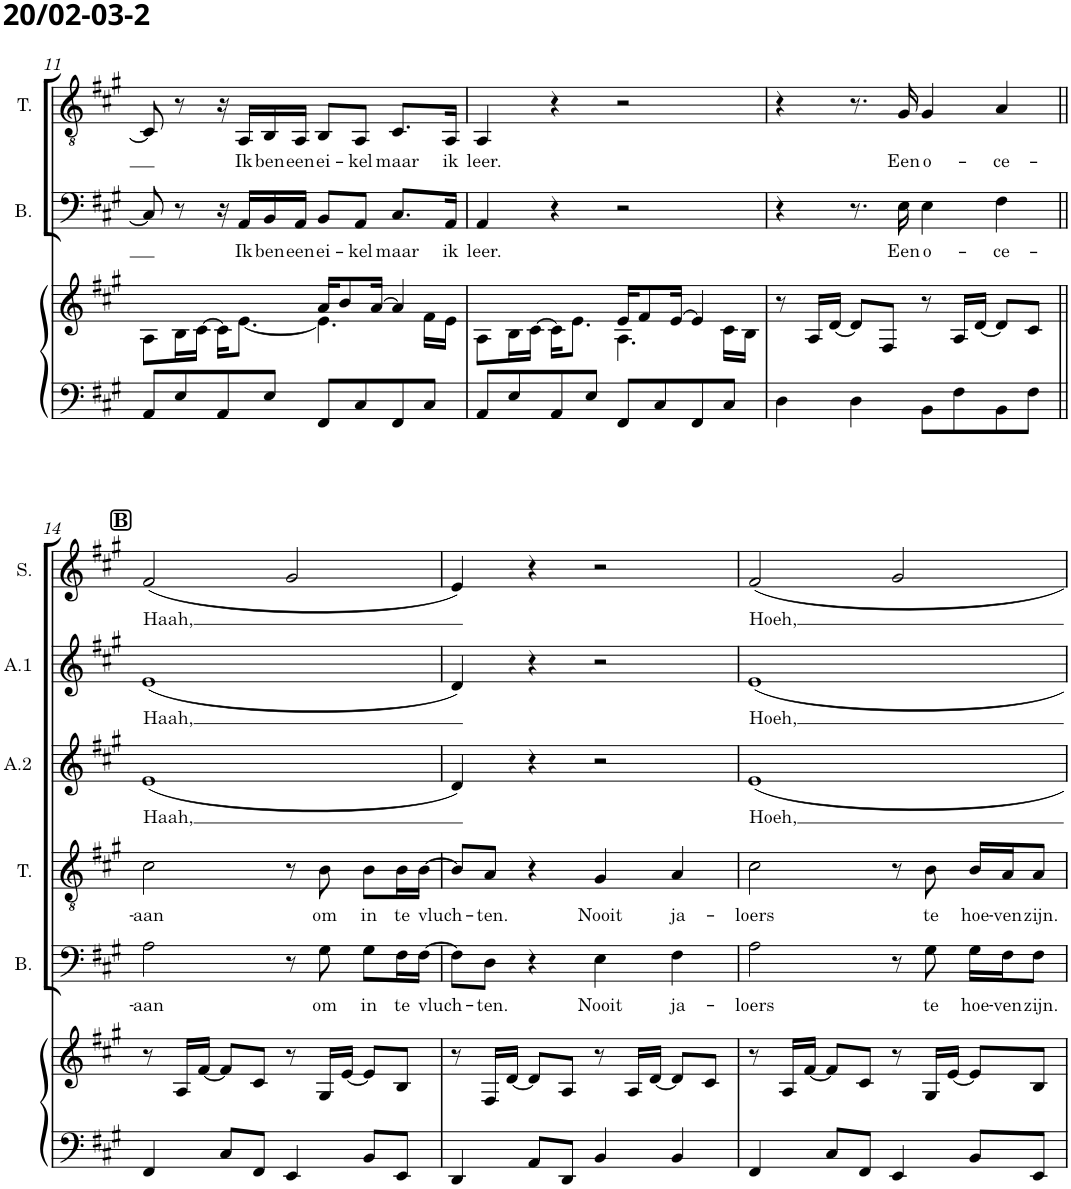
**kern	**kern	**kern	**text	**kern	**text	**kern	**text	**kern	**text	**kern	**text
*part6	*part6	*part5	*part5	*part4	*part4	*part3	*part3	*part2	*part2	*part1	*part1
*staff7	*staff6	*staff5	*staff5	*staff4	*staff4	*staff3	*staff3	*staff2	*staff2	*staff1	*staff1
*I"Piano	*	*I"Bass	*	*I"Tenor	*	*I"Alt 2	*	*I"Alt 1	*	*I"Sopraan	*
*I'Pno	*	*I'B.	*	*I'T.	*	*I'A.2	*	*I'A.1	*	*I'S.	*
!!LO:PB:g=z
*clefF4	*clefG2	*clefF4	*	*clefGv2	*	*clefG2	*	*clefG2	*	*clefG2	*
*	*	*Trd12c21	*	*	*	*	*	*	*	*Trd1c2	*
*k[f#c#g#]	*k[f#c#g#]	*k[f#c#g#]	*	*k[f#c#g#]	*	*k[f#c#g#]	*	*k[f#c#g#]	*	*k[f#c#g#]	*
*M4/4	*M4/4	*M4/4	*	*M4/4	*	*M4/4	*	*M4/4	*	*M4/4	*
=11	=11	=11	=11	=11	=11	=11	=11	=11	=11	=11	=11
*	*^	*	*	*	*	*	*	*	*	*	*
8AA/L	8A\L	2ryy	8C#/]	.	8C#/]	.	1r	.	1r	.	1r	.
8E/	16B\L	.	8r	.	8r	.	.	.	.	.	.	.
.	[16c#\JJ	.	.	.	.	.	.	.	.	.	.	.
8AA/	16c#\KL]	.	16r	.	16r	.	.	.	.	.	.	.
!	!	!	!	!LO:LY:b	!	!LO:LY:b	!	!	!	!	!	!
.	[8.e\J	.	16AA/LL	Ik	16AA/LL	Ik	.	.	.	.	.	.
!	!	!	!	!LO:LY:b	!	!LO:LY:b	!	!	!	!	!	!
8E/J	.	.	16BB/	ben	16BB/	ben	.	.	.	.	.	.
!	!	!	!	!LO:LY:b	!	!LO:LY:b	!	!	!	!	!	!
.	.	.	16AA/JJ	een	16AA/JJ	een	.	.	.	.	.	.
!	!	!	!	!LO:LY:b	!	!LO:LY:b	!	!	!	!	!	!
8FF#/L	4.e\]	16a/KL	8BB/L	ei-	8BB/L	ei-	.	.	.	.	.	.
.	.	8b/	.	.	.	.	.	.	.	.	.	.
!	!	!	!	!LO:LY:b	!	!LO:LY:b	!	!	!	!	!	!
8C#/	.	.	8AA/J	-kel	8AA/J	-kel	.	.	.	.	.	.
.	.	[16a/Jk	.	.	.	.	.	.	.	.	.	.
!	!	!	!	!LO:LY:b	!	!LO:LY:b	!	!	!	!	!	!
8FF#/	.	4a/]	8.C#/L	maar	8.C#/L	maar	.	.	.	.	.	.
8C#/J	16f#\LL	.	.	.	.	.	.	.	.	.	.	.
!	!	!	!	!LO:LY:b	!	!LO:LY:b	!	!	!	!	!	!
.	16e\JJ	.	16AA/Jk	ik	16AA/Jk	ik	.	.	.	.	.	.
=12	=12	=12	=12	=12	=12	=12	=12	=12	=12	=12	=12	=12
!	!	!	!	!LO:LY:b	!	!LO:LY:b	!	!	!	!	!	!
8AA/L	8A\L	2ryy	4AA/	leer.	4AA/	leer.	1r	.	1r	.	1r	.
8E/	16B\L	.	.	.	.	.	.	.	.	.	.	.
.	[16c#\JJ	.	.	.	.	.	.	.	.	.	.	.
8AA/	16c#\KL]	.	4r	.	4r	.	.	.	.	.	.	.
.	8.e\J	.	.	.	.	.	.	.	.	.	.	.
8E/J	.	.	.	.	.	.	.	.	.	.	.	.
8FF#/L	4.A\	16e/KL	2r	.	2r	.	.	.	.	.	.	.
.	.	8f#/	.	.	.	.	.	.	.	.	.	.
8C#/	.	.	.	.	.	.	.	.	.	.	.	.
.	.	[16e/Jk	.	.	.	.	.	.	.	.	.	.
8FF#/	.	4e/]	.	.	.	.	.	.	.	.	.	.
8C#/J	16c#\LL	.	.	.	.	.	.	.	.	.	.	.
.	16B\JJ	.	.	.	.	.	.	.	.	.	.	.
*	*v	*v	*	*	*	*	*	*	*	*	*	*
=13	=13	=13	=13	=13	=13	=13	=13	=13	=13	=13	=13
4D\	8r	4r	.	4r	.	1r	.	1r	.	1r	.
.	16A/LL	.	.	.	.	.	.	.	.	.	.
.	[16d/JJ	.	.	.	.	.	.	.	.	.	.
4D\	8d/L]	8.r	.	8.r	.	.	.	.	.	.	.
.	8F#/J	.	.	.	.	.	.	.	.	.	.
!	!	!	!LO:LY:b	!	!LO:LY:b	!	!	!	!	!	!
.	.	16E\	Een	16G#/	Een	.	.	.	.	.	.
!	!	!	!LO:LY:b	!	!LO:LY:b	!	!	!	!	!	!
8BB\L	8r	4E\	o-	4G#/	o-	.	.	.	.	.	.
8F#\	16A/LL	.	.	.	.	.	.	.	.	.	.
.	[16d/JJ	.	.	.	.	.	.	.	.	.	.
!	!	!	!LO:LY:b	!	!LO:LY:b	!	!	!	!	!	!
8BB\	8d/L]	4F#\	-ce-	4A/	-ce-	.	.	.	.	.	.
8F#\J	8c#/J	.	.	.	.	.	.	.	.	.	.
!!LO:LB:g=z
!!LO:REH:place=s1:a:B:cj:fs=11:t=B
=14||	=14||	=14||	=14||	=14||	=14||	=14||	=14||	=14||	=14||	=14||	=14||
!	!	!	!LO:LY:b	!	!LO:LY:b	!	!LO:LY:b	!	!LO:LY:b	!	!LO:LY:b
4FF#/	8r	2A\	-aan	2c#\	-aan	(1e	Haah,	(1e	Haah,	(2f#/	Haah,
.	16A/LL	.	.	.	.	.	.	.	.	.	.
.	[16f#/JJ	.	.	.	.	.	.	.	.	.	.
8C#/L	8f#/L]	.	.	.	.	.	.	.	.	.	.
8FF#/J	8c#/J	.	.	.	.	.	.	.	.	.	.
4EE/	8r	8r	.	8r	.	.	.	.	.	2g#/	.
!	!	!	!LO:LY:b	!	!LO:LY:b	!	!	!	!	!	!
.	16G#/LL	8G#\	om	8B\	om	.	.	.	.	.	.
.	[16e/JJ	.	.	.	.	.	.	.	.	.	.
!	!	!	!LO:LY:b	!	!LO:LY:b	!	!	!	!	!	!
8BB/L	8e/L]	8G#\L	in	8B\L	in	.	.	.	.	.	.
!	!	!	!LO:LY:b	!	!LO:LY:b	!	!	!	!	!	!
8EE/J	8B/J	16F#\L	te	16B\L	te	.	.	.	.	.	.
!	!	!	!LO:LY:b	!	!LO:LY:b	!	!	!	!	!	!
.	.	[16F#\JJ	vluch-	[16B\JJ	vluch-	.	.	.	.	.	.
=15	=15	=15	=15	=15	=15	=15	=15	=15	=15	=15	=15
4DD/	8r	8F#\L]	.	8B/L]	.	4d/)	.	4d/)	.	4e/)	.
!	!	!	!LO:LY:b	!	!LO:LY:b	!	!	!	!	!	!
.	16F#/LL	8D\J	-ten.	8A/J	-ten.	.	.	.	.	.	.
.	[16d/JJ	.	.	.	.	.	.	.	.	.	.
8AA/L	8d/L]	4r	.	4r	.	4r	.	4r	.	4r	.
8DD/J	8A/J	.	.	.	.	.	.	.	.	.	.
!	!	!	!LO:LY:b	!	!LO:LY:b	!	!	!	!	!	!
4BB/	8r	4E\	Nooit	4G#/	Nooit	2r	.	2r	.	2r	.
.	16A/LL	.	.	.	.	.	.	.	.	.	.
.	[16d/JJ	.	.	.	.	.	.	.	.	.	.
!	!	!	!LO:LY:b	!	!LO:LY:b	!	!	!	!	!	!
4BB/	8d/L]	4F#\	ja-	4A/	ja-	.	.	.	.	.	.
.	8c#/J	.	.	.	.	.	.	.	.	.	.
=16	=16	=16	=16	=16	=16	=16	=16	=16	=16	=16	=16
!	!	!	!LO:LY:b	!	!LO:LY:b	!	!LO:LY:b	!	!LO:LY:b	!	!LO:LY:b
4FF#/	8r	2A\	-loers	2c#\	-loers	1e	Hoeh,	1e	Hoeh,	2f#/	Hoeh,
.	16A/LL	.	.	.	.	.	.	.	.	.	.
.	[16f#/JJ	.	.	.	.	.	.	.	.	.	.
8C#/L	8f#/L]	.	.	.	.	.	.	.	.	.	.
8FF#/J	8c#/J	.	.	.	.	.	.	.	.	.	.
4EE/	8r	8r	.	8r	.	.	.	.	.	2g#/	.
!	!	!	!LO:LY:b	!	!LO:LY:b	!	!	!	!	!	!
.	16G#/LL	8G#\	te	8B\	te	.	.	.	.	.	.
.	[16e/JJ	.	.	.	.	.	.	.	.	.	.
!	!	!	!LO:LY:b	!	!LO:LY:b	!	!	!	!	!	!
8BB/L	8e/L]	16G#\LL	hoe-	16B/LL	hoe-	.	.	.	.	.	.
!	!	!	!LO:LY:b	!	!LO:LY:b	!	!	!	!	!	!
.	.	16F#\J	-ven	16A/J	-ven	.	.	.	.	.	.
!	!	!	!LO:LY:b	!	!LO:LY:b	!	!	!	!	!	!
8EE/J	8B/J	8F#\J	zijn.	8A/J	zijn.	.	.	.	.	.	.
=	=	=	=	=	=	=	=	=	=	=	=
*-	*-	*-	*-	*-	*-	*-	*-	*-	*-	*-	*-
